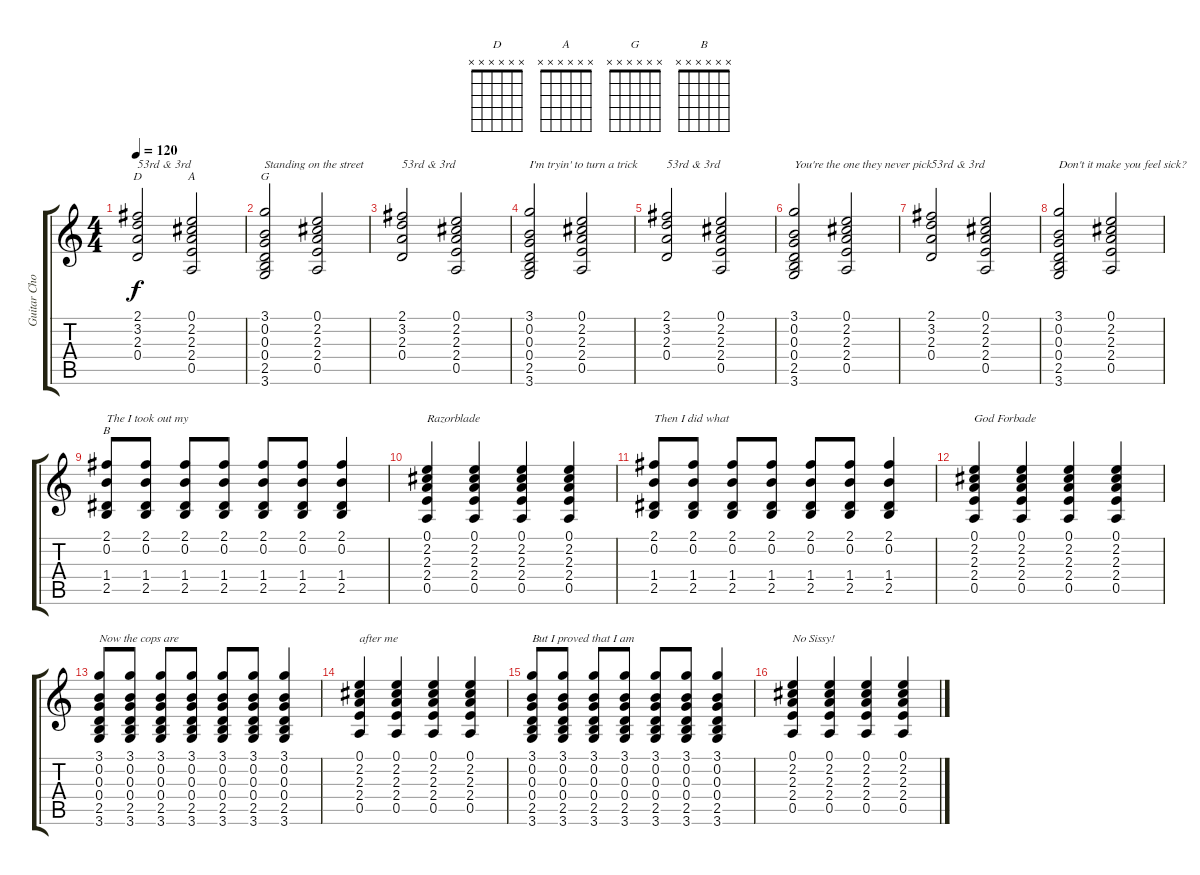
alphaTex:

\track ("Guitar Chords" "Guitar Cho") {instrument distortionguitar}
\staff {score tabs}
\tuning (E4 B3 G3 D3 A2 E2) {hide}
\chord ("D" x x x x x x) {firstfret 0}
\chord ("A" x x x x x x) {firstfret 0}
\chord ("G" x x x x x x) {firstfret 0}
\chord ("B" x x x x x x) {firstfret 0}
\ts (4 4)
\tempo 120
\clef g2
\ks c
(2.1 3.2 2.3 0.4).2{ch "D" txt "53rd & 3rd" dy f} (0.1 2.2 2.3 2.4 0.5).2{ch "A"} |
(3.1 0.2 0.3 0.4 2.5 3.6).2{ch "G" txt "Standing on the street"} (0.1 2.2 2.3 2.4 0.5).2 |
(2.1 3.2 2.3 0.4).2{txt "53rd & 3rd"} (0.1 2.2 2.3 2.4 0.5).2 |
(3.1 0.2 0.3 0.4 2.5 3.6).2{txt "I'm tryin' to turn a trick"} (0.1 2.2 2.3 2.4 0.5).2 |
(2.1 3.2 2.3 0.4).2{txt "53rd & 3rd"} (0.1 2.2 2.3 2.4 0.5).2 |
(3.1 0.2 0.3 0.4 2.5 3.6).2{txt "You're the one they never pick"} (0.1 2.2 2.3 2.4 0.5).2 |
(2.1 3.2 2.3 0.4).2{txt "53rd & 3rd"} (0.1 2.2 2.3 2.4 0.5).2 |
(3.1 0.2 0.3 0.4 2.5 3.6).2{txt "Don't it make you feel sick?"} (0.1 2.2 2.3 2.4 0.5).2 |
(2.1 0.2 1.4 2.5).8{ch "B" txt "The I took out my"} (2.1 0.2 1.4 2.5).8 (2.1 0.2 1.4 2.5).8 (2.1 0.2 1.4 2.5).8 (2.1 0.2 1.4 2.5).8 (2.1 0.2 1.4 2.5).8 (2.1 0.2 1.4 2.5).4 |
(0.1 2.2 2.3 2.4 0.5).4{txt "Razorblade"} (0.1 2.2 2.3 2.4 0.5).4 (0.1 2.2 2.3 2.4 0.5).4 (0.1 2.2 2.3 2.4 0.5).4 |
(2.1 0.2 1.4 2.5).8{txt "Then I did what"} (2.1 0.2 1.4 2.5).8 (2.1 0.2 1.4 2.5).8 (2.1 0.2 1.4 2.5).8 (2.1 0.2 1.4 2.5).8 (2.1 0.2 1.4 2.5).8 (2.1 0.2 1.4 2.5).4 |
(0.1 2.2 2.3 2.4 0.5).4{txt "God Forbade"} (0.1 2.2 2.3 2.4 0.5).4 (0.1 2.2 2.3 2.4 0.5).4 (0.1 2.2 2.3 2.4 0.5).4 |
(3.1 0.2 0.3 0.4 2.5 3.6).8{txt "Now the cops are "} (3.1 0.2 0.3 0.4 2.5 3.6).8 (3.1 0.2 0.3 0.4 2.5 3.6).8 (3.1 0.2 0.3 0.4 2.5 3.6).8 (3.1 0.2 0.3 0.4 2.5 3.6).8 (3.1 0.2 0.3 0.4 2.5 3.6).8 (3.1 0.2 0.3 0.4 2.5 3.6).4 |
(0.1 2.2 2.3 2.4 0.5).4{txt "after me"} (0.1 2.2 2.3 2.4 0.5).4 (0.1 2.2 2.3 2.4 0.5).4 (0.1 2.2 2.3 2.4 0.5).4 |
(3.1 0.2 0.3 0.4 2.5 3.6).8{txt "But I proved that I am"} (3.1 0.2 0.3 0.4 2.5 3.6).8 (3.1 0.2 0.3 0.4 2.5 3.6).8 (3.1 0.2 0.3 0.4 2.5 3.6).8 (3.1 0.2 0.3 0.4 2.5 3.6).8 (3.1 0.2 0.3 0.4 2.5 3.6).8 (3.1 0.2 0.3 0.4 2.5 3.6).4 |
(0.1 2.2 2.3 2.4 0.5).4{txt "No Sissy!"} (0.1 2.2 2.3 2.4 0.5).4 (0.1 2.2 2.3 2.4 0.5).4 (0.1 2.2 2.3 2.4 0.5).4
